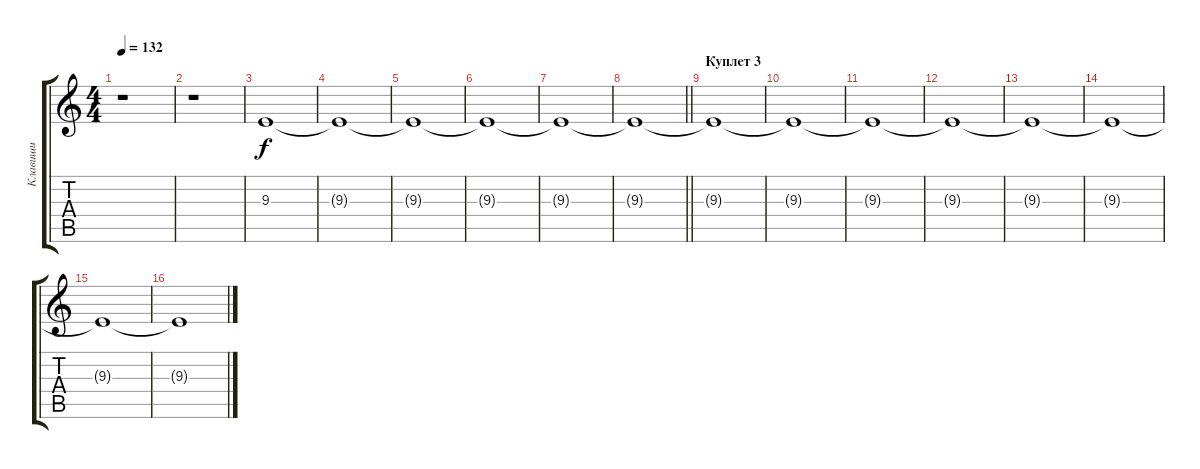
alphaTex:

\track ("Клавиши" "Клавиши") {instrument choiraahs}
\staff {score tabs}
\tuning (E4 B3 G3 D3 A2 E2) {hide}
\ts (4 4)
\tempo 132
\clef g2
\ks c
r.1{dy f} |
r.1 |
9.3.1 |
9.3{t}.1 |
9.3{t}.1 |
9.3{t}.1 |
9.3{t}.1 |
\barLineRight lightlight
9.3{t}.1 |
\section ("" "Куплет 3")
9.3{t}.1 |
9.3{t}.1 |
9.3{t}.1 |
9.3{t}.1 |
9.3{t}.1 |
9.3{t}.1 |
9.3{t}.1 |
9.3{t}.1
